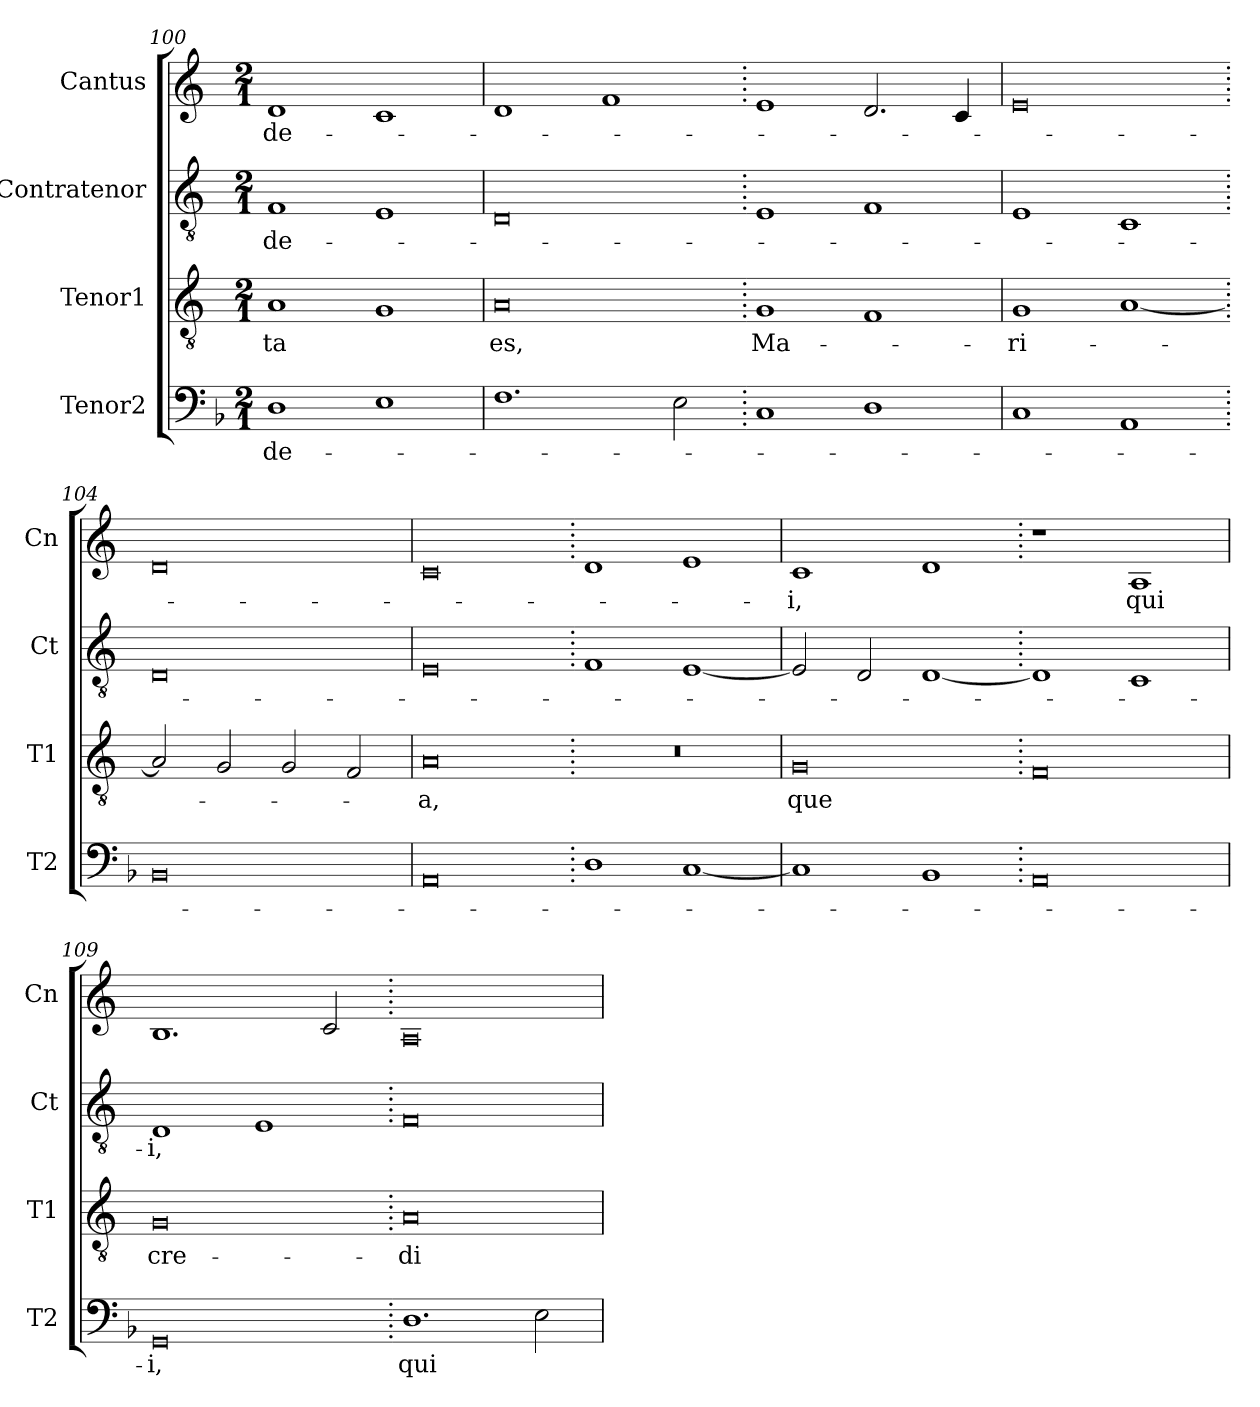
**kern	**text	**kern	**text	**kern	**text	**kern	**text
*part4	*part4	*part3	*part3	*part2	*part2	*part1	*part1
*staff4	*staff4	*staff3	*staff3	*staff2	*staff2	*staff1	*staff1
*I"Tenor2	*	*I"Tenor1	*	*I"Contratenor	*	*I"Cantus	*
*I'T2	*	*I'T1	*	*I'Ct	*	*I'Cn	*
*clefF4	*	*clefGv2	*	*clefGv2	*	*clefG2	*
*k[b-]	*	*k[]	*	*k[]	*	*k[]	*
*M2/1	*	*M2/1	*	*M2/1	*	*M2/1	*
=100	=100	=100	=100	=100	=100	=100	=100
1D	de-	1A	-ta	1F	de-	1d	de-
1E	.	1G	.	1E	.	1c	.
=101	=101	=101	=101	=101	=101	=101	=101
1.F	.	0A	es,	0D	.	1d	.
.	.	.	.	.	.	1f	.
2E\	.	.	.	.	.	.	.
=102.	=102.	=102.	=102.	=102.	=102.	=102.	=102.
1C	.	1G	Ma-	1E	.	1e	.
1D	.	1F	.	1F	.	2.d/	.
.	.	.	.	.	.	4c/	.
=103	=103	=103	=103	=103	=103	=103	=103
1C	.	1G	-ri-	1E	.	0e	.
1AA	.	[1A	.	1C	.	.	.
=104.	=104.	=104.	=104.	=104.	=104.	=104.	=104.
0BB-	.	2A/]	.	0D	.	0d	.
.	.	2G/	.	.	.	.	.
.	.	2G/	.	.	.	.	.
.	.	2F/	.	.	.	.	.
=105	=105	=105	=105	=105	=105	=105	=105
0AA	.	0A	-a,	0E	.	0c	.
=106.	=106.	=106.	=106.	=106.	=106.	=106.	=106.
1D	.	0r	.	1F	.	1d	.
[1C	.	.	.	[1E	.	1e	.
=107	=107	=107	=107	=107	=107	=107	=107
1C]	.	0G	que	2E/]	.	1c	-i,
.	.	.	.	2D/	.	.	.
1BB-	.	.	.	[1D	.	1d	.
=108.	=108.	=108.	=108.	=108.	=108.	=108.	=108.
0AA	.	0F	.	1D]	.	1r	.
.	.	.	.	1C	.	1A	qui
=109	=109	=109	=109	=109	=109	=109	=109
0GG	-i,	0G	cre-	1D	-i,	1.B	.
.	.	.	.	1E	.	.	.
.	.	.	.	.	.	2c/	.
=110.	=110.	=110.	=110.	=110.	=110.	=110.	=110.
1.D	qui	0A	-di-	0F	.	0A	.
2E\	.	.	.	.	.	.	.
=	=	=	=	=	=	=	=
*-	*-	*-	*-	*-	*-	*-	*-
